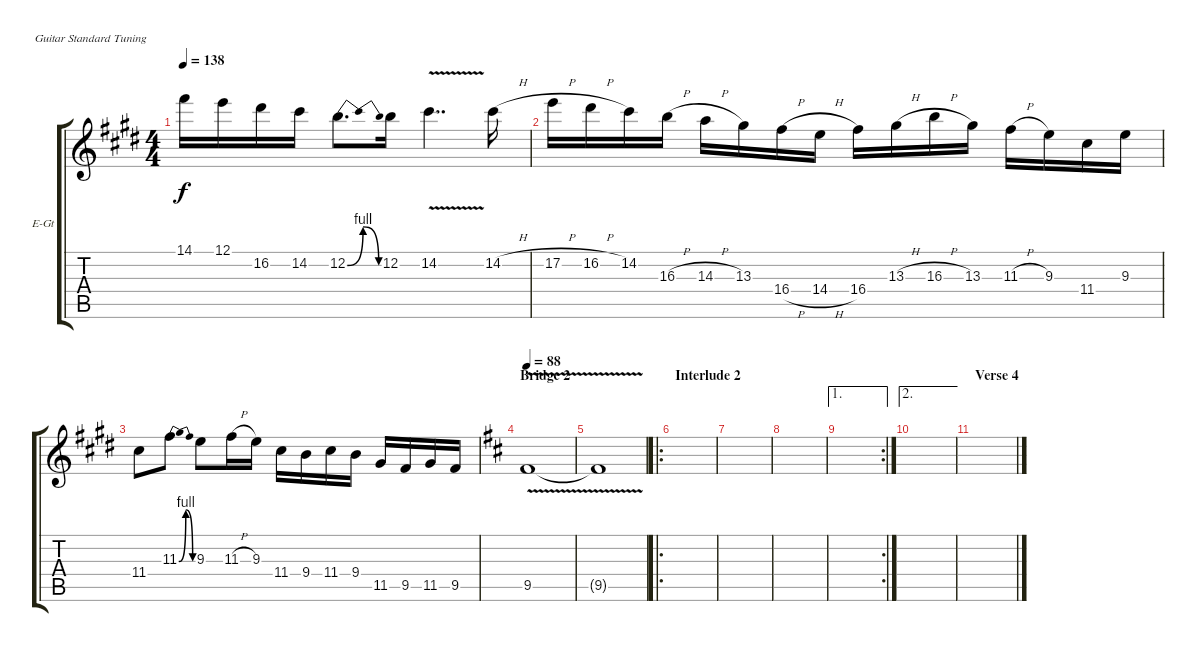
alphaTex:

\defaultSystemsLayout 4
\bracketExtendMode groupsimilarinstruments
\firstSystemTrackNameOrientation horizontal
\otherSystemsTrackNameOrientation horizontal
\track ("Electric Guitar" "E-Gt") {instrument distortionguitar}
\staff {score tabs}
\tuning (E4 B3 G3 D3 A2 E2)
\ts (4 4)
\tempo 138
\clef g2
\ks e
14.1.16{dy f} 12.1.16 16.2.16 14.2.16 12.2{be (bendrelease 0 0 12 4 35.4 4 49.199999999999996 0)}.8{d} 12.2.16 14.2{v}.4{dd} 14.2{h}.16 |
17.2{h}.16 16.2{h}.16 14.2.16 16.3{h}.16 14.3{h}.16 13.3.16 16.4{h}.16 14.4{h}.16 16.4.16 13.3{h}.16 16.3{h}.16 13.3.16 11.3{h}.16 9.3.16 11.4.16 9.3.16 |
11.4.8 11.3{be (bendrelease 0 0 10.2 4 20.4 4 30 0)}.8 9.3.8 11.3{h}.16 9.3.16 11.4.16 9.4.16 11.4.16 9.4.16 11.5.16 9.5.16 11.5.16 9.5.16 |
\section ("" "Bridge 2")
\tempo (88 0.00625)
\ks d
9.5{v}.1 |
9.5{v t}.1 |
\ro
\section ("" "Interlude 2")
|
|
|
\ae 1
\rc 2
|
\ae 2
|
\section ("" "Verse 4")
